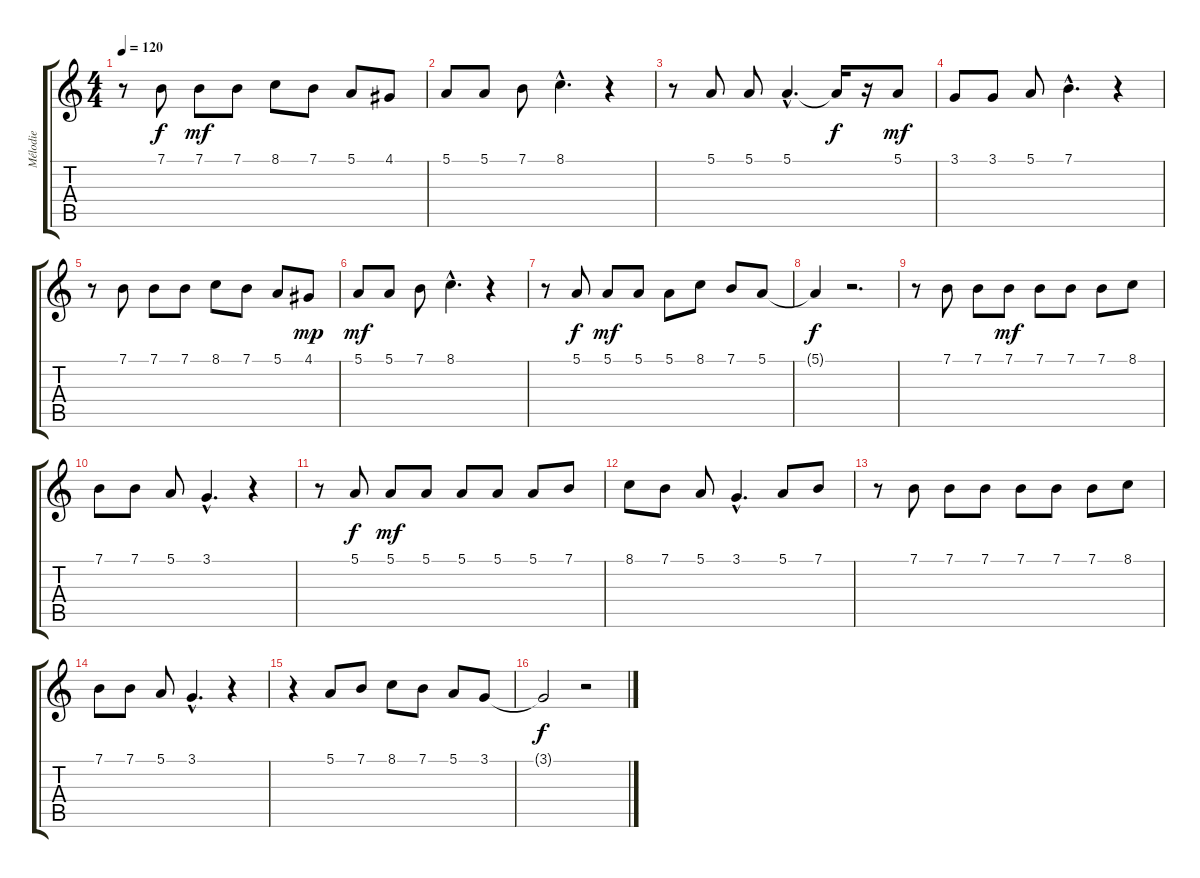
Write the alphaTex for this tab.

\track ("Mélodie" "Mélodie") {instrument tenorsax}
\staff {score tabs}
\tuning (E4 B3 G3 D3 A2 E2) {hide}
\ts (4 4)
\tempo 120
\clef g2
\ks c
r.8{dy f} 7.1.8 7.1.8{dy mf} 7.1.8 8.1.8 7.1.8 5.1.8 4.1.8 |
5.1.8 5.1.8 7.1.8 8.1{hac}.4{d} r.4 |
r.8 5.1.8 5.1.8 5.1{hac}.4{d} 5.1{t}.16{dy f} r.16 5.1.8{dy mf} |
3.1.8 3.1.8 5.1.8 7.1{hac}.4{d} r.4 |
r.8 7.1.8 7.1.8 7.1.8 8.1.8 7.1.8 5.1.8 4.1.8{dy mp} |
5.1.8{dy mf} 5.1.8 7.1.8 8.1{hac}.4{d} r.4 |
r.8 5.1.8{dy f} 5.1.8{dy mf} 5.1.8 5.1.8 8.1.8 7.1.8 5.1.8 |
5.1{t}.4{dy f} r.2{d} |
r.8 7.1.8 7.1.8 7.1.8{dy mf} 7.1.8 7.1.8 7.1.8 8.1.8 |
7.1.8 7.1.8 5.1.8 3.1{hac}.4{d} r.4 |
r.8 5.1.8{dy f} 5.1.8{dy mf} 5.1.8 5.1.8 5.1.8 5.1.8 7.1.8 |
8.1.8 7.1.8 5.1.8 3.1{hac}.4{d} 5.1.8 7.1.8 |
r.8 7.1.8 7.1.8 7.1.8 7.1.8 7.1.8 7.1.8 8.1.8 |
7.1.8 7.1.8 5.1.8 3.1{hac}.4{d} r.4 |
r.4 5.1.8 7.1.8 8.1.8 7.1.8 5.1.8 3.1.8 |
3.1{t}.2{dy f} r.2
